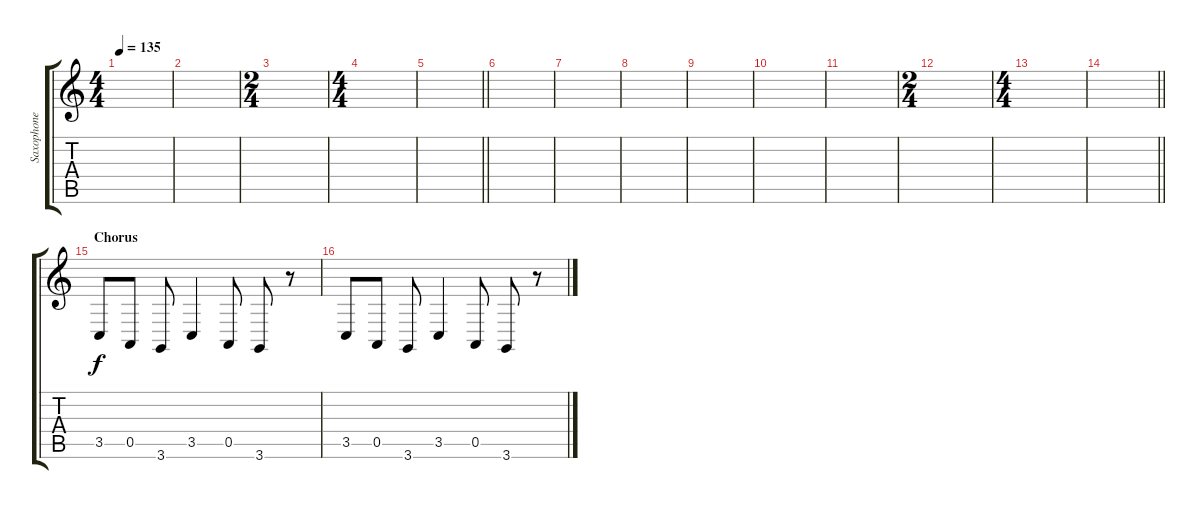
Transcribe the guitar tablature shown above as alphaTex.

\track ("Saxophone" "Saxophone") {instrument tenorsax}
\staff {score tabs}
\tuning (E4 B3 G3 D3 A2 E2) {hide}
\ts (4 4)
\tempo 135
\clef g2
\ks c
|
|
\ts (2 4)
|
\ts (4 4)
|
\barLineRight lightlight
|
|
|
|
|
|
|
\ts (2 4)
|
\ts (4 4)
|
\barLineRight lightlight
|
\section ("" "Chorus")
3.5.8 0.5.8 3.6.8 3.5.4 0.5.8 3.6.8 r.8 |
3.5.8 0.5.8 3.6.8 3.5.4 0.5.8 3.6.8 r.8
